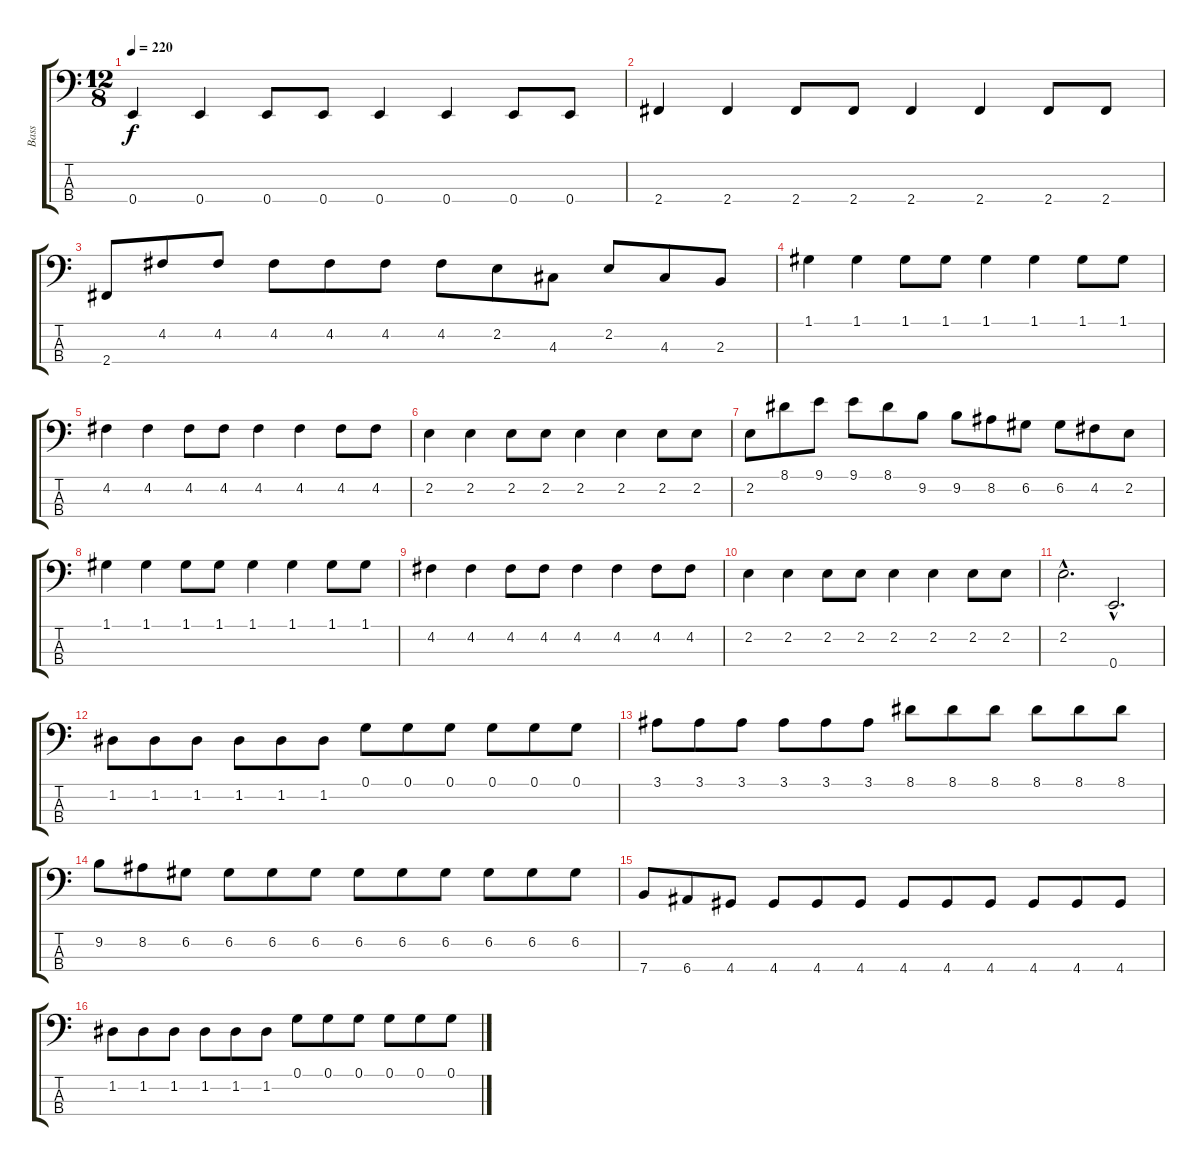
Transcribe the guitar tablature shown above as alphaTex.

\track ("Bass" "Bass") {instrument electricbassfinger}
\staff {score tabs}
\tuning (G2 D2 A1 E1) {hide}
\ts (12 8)
\tempo 220
\clef f4
\ks c
0.4.4{dy f} 0.4.4 0.4.8 0.4.8 0.4.4 0.4.4 0.4.8 0.4.8 |
2.4.4 2.4.4 2.4.8 2.4.8 2.4.4 2.4.4 2.4.8 2.4.8 |
2.4.8 4.2.8 4.2.8 4.2.8 4.2.8 4.2.8 4.2.8 2.2.8 4.3.8 2.2.8 4.3.8 2.3.8 |
1.1.4 1.1.4 1.1.8 1.1.8 1.1.4 1.1.4 1.1.8 1.1.8 |
4.2.4 4.2.4 4.2.8 4.2.8 4.2.4 4.2.4 4.2.8 4.2.8 |
2.2.4 2.2.4 2.2.8 2.2.8 2.2.4 2.2.4 2.2.8 2.2.8 |
2.2.8 8.1.8 9.1.8 9.1.8 8.1.8 9.2.8 9.2.8 8.2.8 6.2.8 6.2.8 4.2.8 2.2.8 |
1.1.4 1.1.4 1.1.8 1.1.8 1.1.4 1.1.4 1.1.8 1.1.8 |
4.2.4 4.2.4 4.2.8 4.2.8 4.2.4 4.2.4 4.2.8 4.2.8 |
2.2.4 2.2.4 2.2.8 2.2.8 2.2.4 2.2.4 2.2.8 2.2.8 |
2.2{hac}.2{d} 0.4{hac}.2{d} |
1.2.8 1.2.8 1.2.8 1.2.8 1.2.8 1.2.8 0.1.8 0.1.8 0.1.8 0.1.8 0.1.8 0.1.8 |
3.1.8 3.1.8 3.1.8 3.1.8 3.1.8 3.1.8 8.1.8 8.1.8 8.1.8 8.1.8 8.1.8 8.1.8 |
9.2.8 8.2.8 6.2.8 6.2.8 6.2.8 6.2.8 6.2.8 6.2.8 6.2.8 6.2.8 6.2.8 6.2.8 |
7.4.8 6.4.8 4.4.8 4.4.8 4.4.8 4.4.8 4.4.8 4.4.8 4.4.8 4.4.8 4.4.8 4.4.8 |
1.2.8 1.2.8 1.2.8 1.2.8 1.2.8 1.2.8 0.1.8 0.1.8 0.1.8 0.1.8 0.1.8 0.1.8
